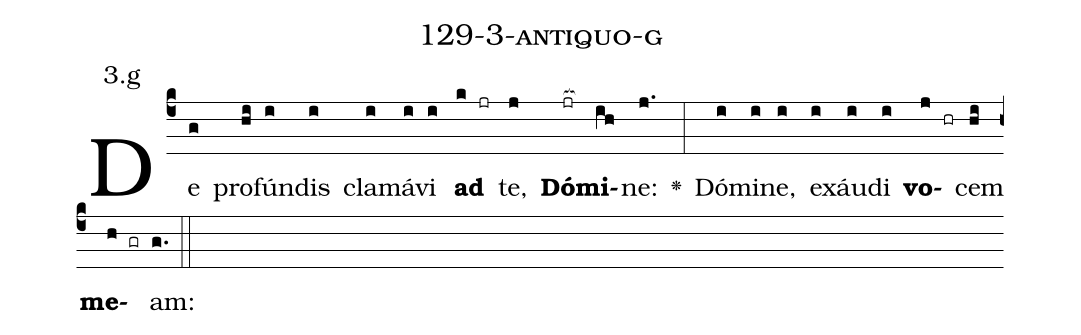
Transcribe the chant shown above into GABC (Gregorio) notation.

name: 129-3-antiquo-g;
annotation: 3.g;
%%
(c4)De(g) pro(hi)fún(i)dis(i) cla(i)má(i)vi(i) <b>ad</b>(k jr) te,(j) <b>Dó</b>(jr[ocb:1{])<b>mi</b>(ih[ocb:0}])ne:(j.) <v>\greheightstar</v>(:) Dó(i)mi(i)ne,(i) ex(i)áu(i)di(i) <b>vo</b>(j hr)cem(hi) <b>me</b>(h gr)am:(g.) (::)


%E(i) u(i) o(j) u(hi) a(h) e.(g.) (::)
